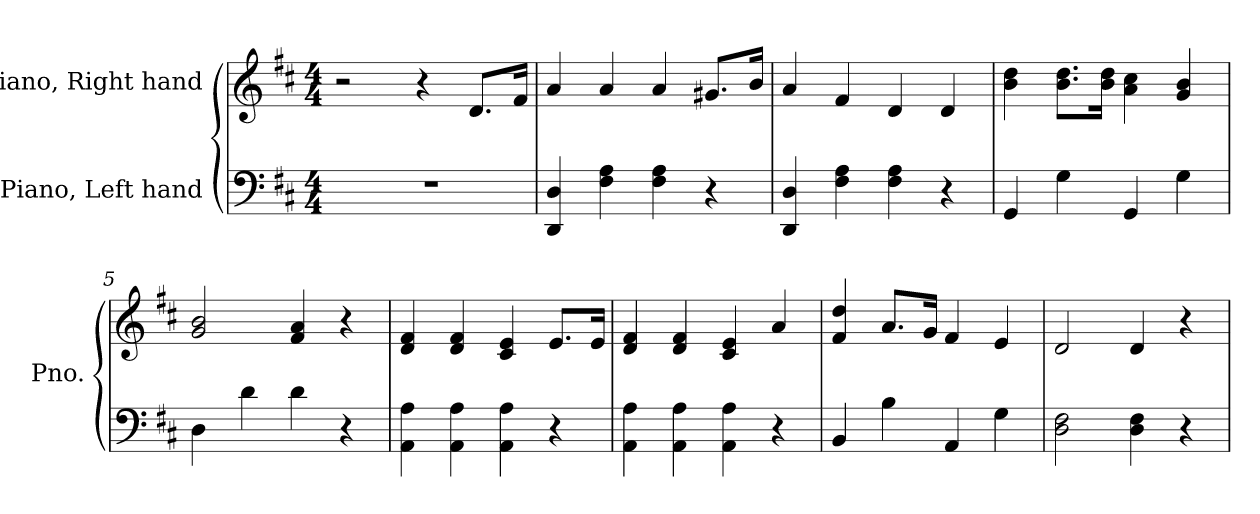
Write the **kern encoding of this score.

**kern	**kern
*part2	*part1
*staff2	*staff1
*I"Piano, Left hand	*I"Piano, Right hand
*I'Pno.	*I'Pno.
*clefF4	*clefG2
*k[f#c#]	*k[f#c#]
*M4/4	*M4/4
*MM120	*MM120
=1	=1
1r	2r
.	4r
.	8.d/L
.	16f#/Jk
=2	=2
4DD/ 4D/	4a/
4F#\ 4A\	4a/
4F#\ 4A\	4a/
4r	8.g#X/L
.	16b/Jk
=3	=3
4DD/ 4D/	4a/
4F#\ 4A\	4f#/
4F#\ 4A\	4d/
4r	4d/
=4	=4
4GG/	4b\ 4dd\
4G\	8.b\ 8.dd\L
.	16b\ 16dd\Jk
4GG/	4a\ 4cc#\
4G\	4g/ 4b/
=5	=5
4D\	2g/ 2b/
4d\	.
4d\	4f#/ 4a/
4r	4r
=6	=6
4AA\ 4A\	4d/ 4f#/
4AA\ 4A\	4d/ 4f#/
4AA\ 4A\	4c#/ 4e/
4r	8.e/L
.	16e/Jk
!!LO:LB:g=z
=7	=7
4AA\ 4A\	4d/ 4f#/
4AA\ 4A\	4d/ 4f#/
4AA\ 4A\	4c#/ 4e/
4r	4a/
=8	=8
4BB/	4f#/ 4dd/
4B\	8.a/L
.	16g/Jk
4AA/	4f#/
4G\	4e/
=9	=9
2D\ 2F#\	2d/
4D\ 4F#\	4d/
4r	4r
=	=
*-	*-
